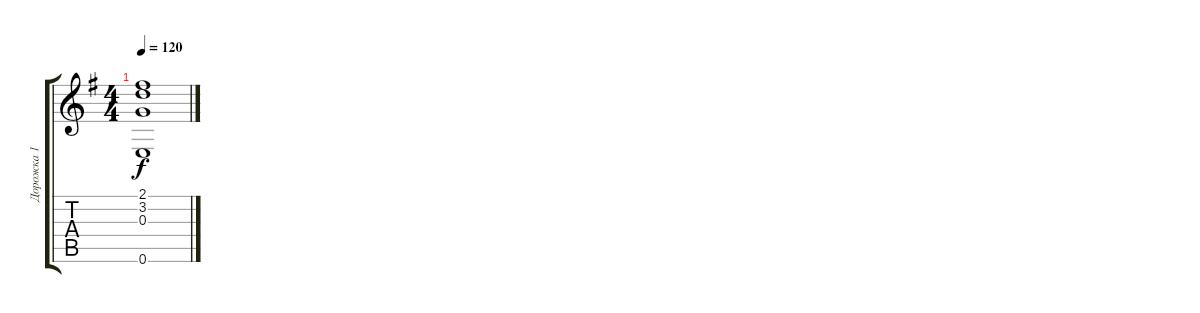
\track ("Дорожка 1" "Дорожка 1") {instrument acousticguitarsteel}
\staff {score tabs}
\tuning (E4 B3 G3 D3 A2 E2) {hide}
\ts (4 4)
\tempo 120
\clef g2
\ks g
(2.1{t} 3.2{t} 0.3{t} 0.6{t}).1{dy f}
